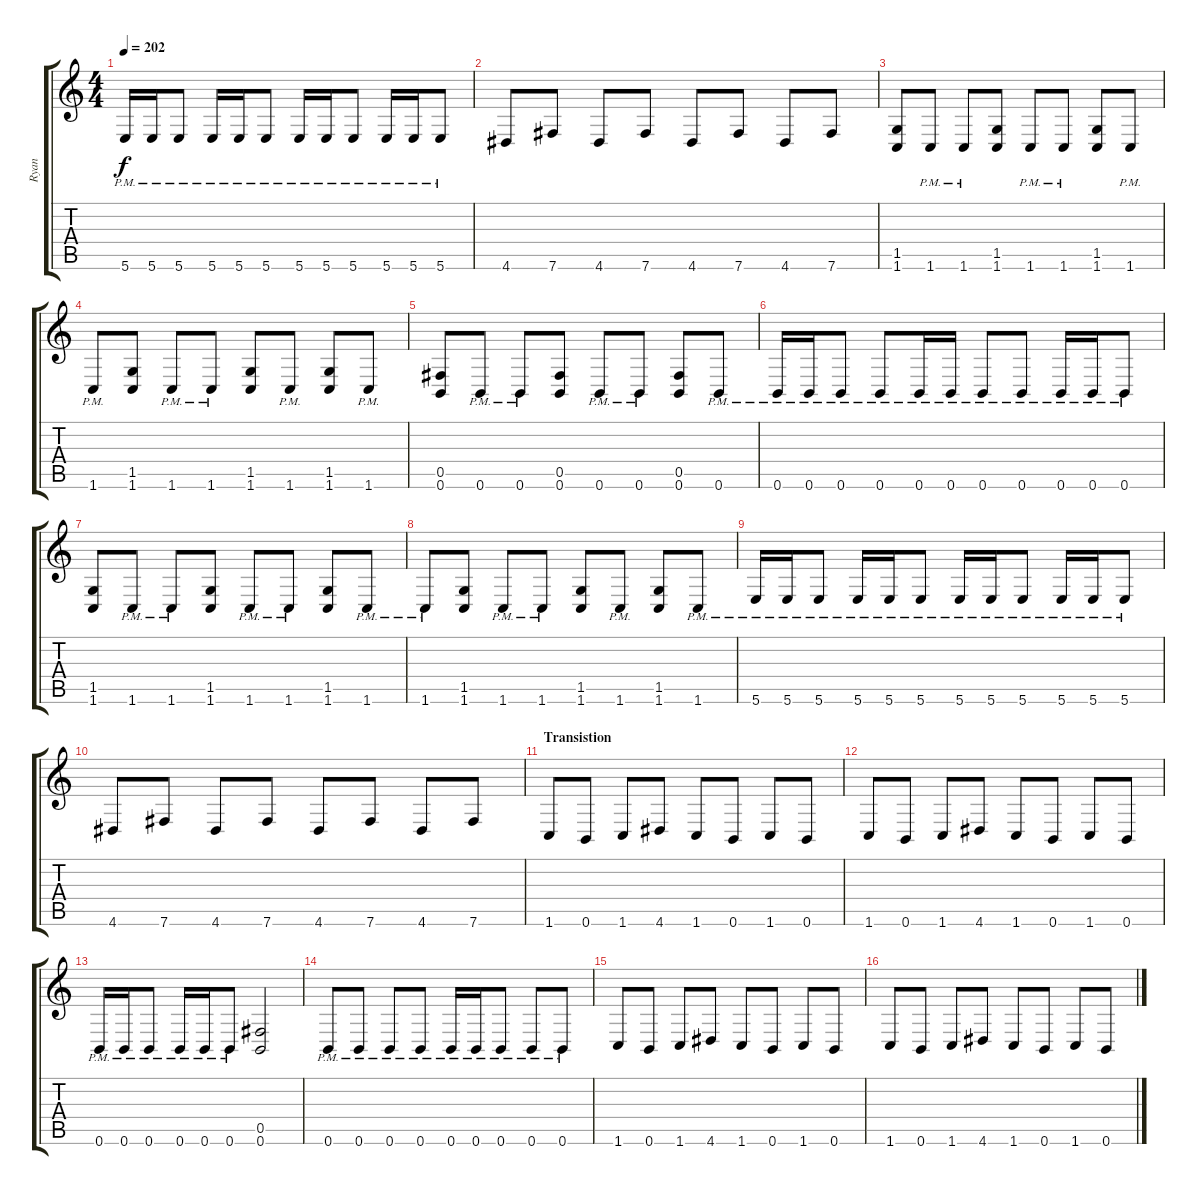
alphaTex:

\track ("Ryan" "Ryan") {instrument distortionguitar}
\staff {score tabs}
\tuning (Db4 Ab3 E3 B2 Gb2 B1) {hide}
\ts (4 4)
\tempo 202
\clef g2
\ks c
5.6{pm}.16{dy f} 5.6{pm}.16 5.6{pm}.8 5.6{pm}.16 5.6{pm}.16 5.6{pm}.8 5.6{pm}.16 5.6{pm}.16 5.6{pm}.8 5.6{pm}.16 5.6{pm}.16 5.6{pm}.8 |
4.6.8 7.6.8 4.6.8 7.6.8 4.6.8 7.6.8 4.6.8 7.6.8 |
(1.5 1.6).8 1.6{pm}.8 1.6{pm}.8 (1.5 1.6).8 1.6{pm}.8 1.6{pm}.8 (1.5 1.6).8 1.6{pm}.8 |
1.6{pm}.8 (1.5 1.6).8 1.6{pm}.8 1.6{pm}.8 (1.5 1.6).8 1.6{pm}.8 (1.5 1.6).8 1.6{pm}.8 |
(0.5 0.6).8 0.6{pm}.8 0.6{pm}.8 (0.5 0.6).8 0.6{pm}.8 0.6{pm}.8 (0.5 0.6).8 0.6{pm}.8 |
0.6{pm}.16 0.6{pm}.16 0.6{pm}.8 0.6{pm}.8 0.6{pm}.16 0.6{pm}.16 0.6{pm}.8 0.6{pm}.8 0.6{pm}.16 0.6{pm}.16 0.6{pm}.8 |
(1.5 1.6).8 1.6{pm}.8 1.6{pm}.8 (1.5 1.6).8 1.6{pm}.8 1.6{pm}.8 (1.5 1.6).8 1.6{pm}.8 |
1.6{pm}.8 (1.5 1.6).8 1.6{pm}.8 1.6{pm}.8 (1.5 1.6).8 1.6{pm}.8 (1.5 1.6).8 1.6{pm}.8 |
5.6{pm}.16 5.6{pm}.16 5.6{pm}.8 5.6{pm}.16 5.6{pm}.16 5.6{pm}.8 5.6{pm}.16 5.6{pm}.16 5.6{pm}.8 5.6{pm}.16 5.6{pm}.16 5.6{pm}.8 |
4.6.8 7.6.8 4.6.8 7.6.8 4.6.8 7.6.8 4.6.8 7.6.8 |
\section ("" "Transistion")
1.6.8 0.6.8 1.6.8 4.6.8 1.6.8 0.6.8 1.6.8 0.6.8 |
1.6.8 0.6.8 1.6.8 4.6.8 1.6.8 0.6.8 1.6.8 0.6.8 |
0.6{pm}.16 0.6{pm}.16 0.6{pm}.8 0.6{pm}.16 0.6{pm}.16 0.6{pm}.8 (0.5 0.6).2 |
0.6{pm}.8 0.6{pm}.8 0.6{pm}.8 0.6{pm}.8 0.6{pm}.16 0.6{pm}.16 0.6{pm}.8 0.6{pm}.8 0.6{pm}.8 |
1.6.8 0.6.8 1.6.8 4.6.8 1.6.8 0.6.8 1.6.8 0.6.8 |
1.6.8 0.6.8 1.6.8 4.6.8 1.6.8 0.6.8 1.6.8 0.6.8
